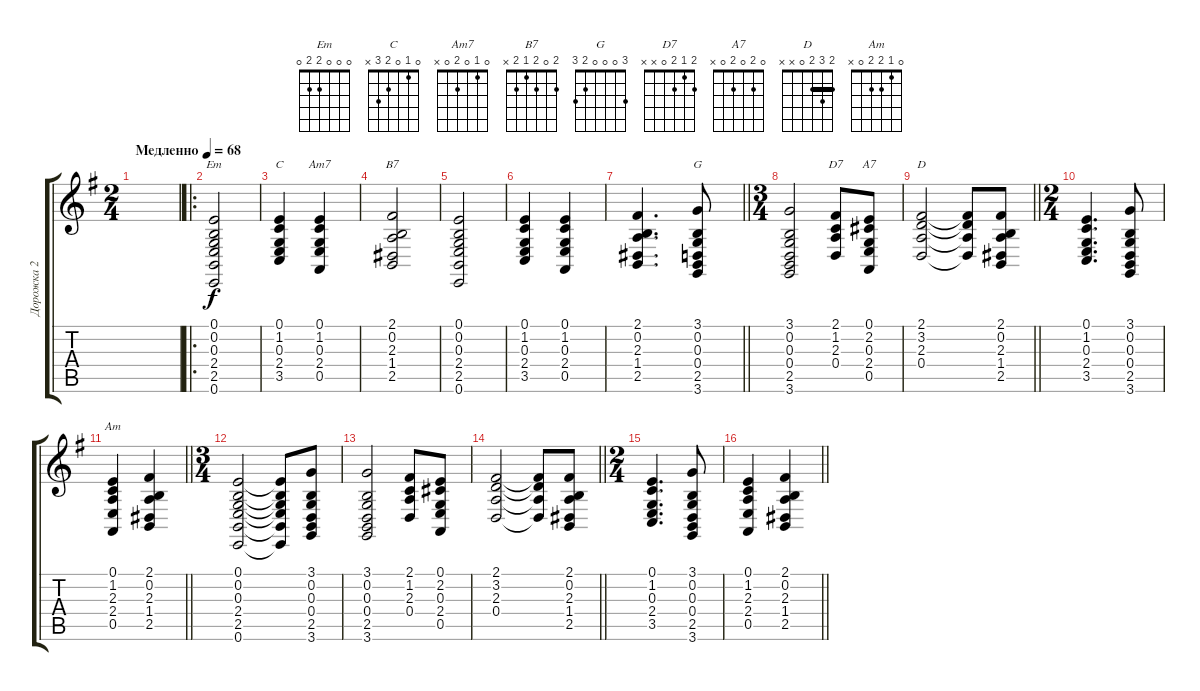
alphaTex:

\track ("Дорожка 2" "Дорожка 2") {instrument stringensemble1}
\staff {score tabs}
\tuning (E4 B3 G3 D3 A2 E2) {hide}
\chord ("Em" 0 0 0 2 2 0)
\chord ("C" 0 1 0 2 3 x)
\chord ("Am7" 0 1 0 2 0 x)
\chord ("B7" 2 0 2 1 2 x)
\chord ("G" 3 0 0 0 2 3)
\chord ("D7" 2 1 2 0 x x)
\chord ("A7" 0 2 0 2 0 x)
\chord ("D" 2 3 2 0 x x) {barre 2}
\chord ("Am" 0 1 2 2 0 x)
\ts (2 4)
\tempo (68 "Медленно")
\clef g2
\ks g
|
\ro
(0.1 0.2 0.3 2.4 2.5 0.6).2{ch "Em"} |
(0.1 1.2 0.3 2.4 3.5).4{ch "C"} (0.1 1.2 0.3 2.4 0.5).4{ch "Am7"} |
(2.1 0.2 2.3 1.4 2.5).2{ch "B7"} |
(0.1 0.2 0.3 2.4 2.5 0.6).2 |
(0.1 1.2 0.3 2.4 3.5).4 (0.1 1.2 0.3 2.4 0.5).4 |
\barLineRight lightlight
(2.1 0.2 2.3 1.4 2.5).4{d} (3.1 0.2 0.3 0.4 2.5 3.6).8{ch "G"} |
\ts (3 4)
(3.1 0.2 0.3 0.4 2.5 3.6).2 (2.1 1.2 2.3 0.4).8{ch "D7"} (0.1 2.2 0.3 2.4 0.5).8{ch "A7"} |
\barLineRight lightlight
(2.1 3.2 2.3 0.4).2{ch "D"} (2.1{t} 3.2{t} 2.3{t} 0.4{t}).8 (2.1 0.2 2.3 1.4 2.5).8 |
\ts (2 4)
(0.1 1.2 0.3 2.4 3.5).4{d} (3.1 0.2 0.3 0.4 2.5 3.6).8 |
\barLineRight lightlight
(0.1 1.2 2.3 2.4 0.5).4{ch "Am"} (2.1 0.2 2.3 1.4 2.5).4 |
\ts (3 4)
(0.1 0.2 0.3 2.4 2.5 0.6).2 (0.1{t} 0.2{t} 0.3{t} 2.4{t} 2.5{t} 0.6{t}).8 (3.1 0.2 0.3 0.4 2.5 3.6).8 |
(3.1 0.2 0.3 0.4 2.5 3.6).2 (2.1 1.2 2.3 0.4).8 (0.1 2.2 0.3 2.4 0.5).8 |
\barLineRight lightlight
(2.1 3.2 2.3 0.4).2 (2.1{t} 3.2{t} 2.3{t} 0.4{t}).8 (2.1 0.2 2.3 1.4 2.5).8 |
\ts (2 4)
(0.1 1.2 0.3 2.4 3.5).4{d} (3.1 0.2 0.3 0.4 2.5 3.6).8 |
\barLineRight lightlight
(0.1 1.2 2.3 2.4 0.5).4 (2.1 0.2 2.3 1.4 2.5).4
